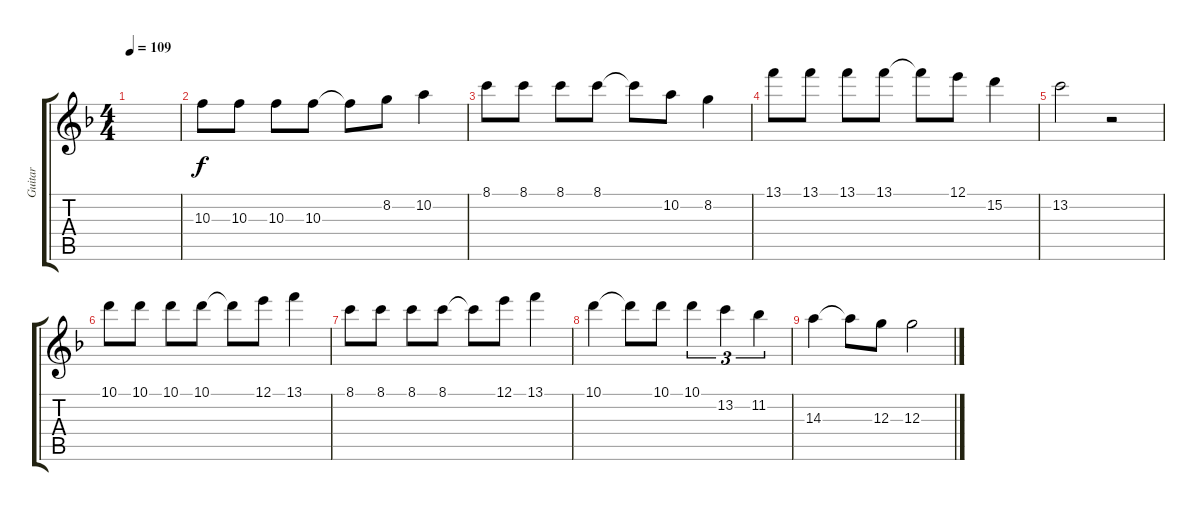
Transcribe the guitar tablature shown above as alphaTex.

\track ("Guitar" "Guitar") {instrument acousticguitarsteel}
\staff {score tabs}
\tuning (E4 B3 G3 D3 A2 E2) {hide}
\ts (4 4)
\tempo 109
\clef g2
\ks f
|
10.3.8 10.3.8 10.3.8 10.3.8 10.3{t}.8 8.2.8 10.2.4 |
8.1.8 8.1.8 8.1.8 8.1.8 8.1{t}.8 10.2.8 8.2.4 |
13.1.8 13.1.8 13.1.8 13.1.8 13.1{t}.8 12.1.8 15.2.4 |
13.2.2 r.2 |
10.1.8 10.1.8 10.1.8 10.1.8 10.1{t}.8 12.1.8 13.1.4 |
8.1.8 8.1.8 8.1.8 8.1.8 8.1{t}.8 12.1.8 13.1.4 |
10.1.4 10.1{t}.8 10.1.8 10.1.4{tu (3 2)} 13.2.4{tu (3 2)} 11.2.4{tu (3 2)} |
14.3.4 14.3{t}.8 12.3.8 12.3.2
